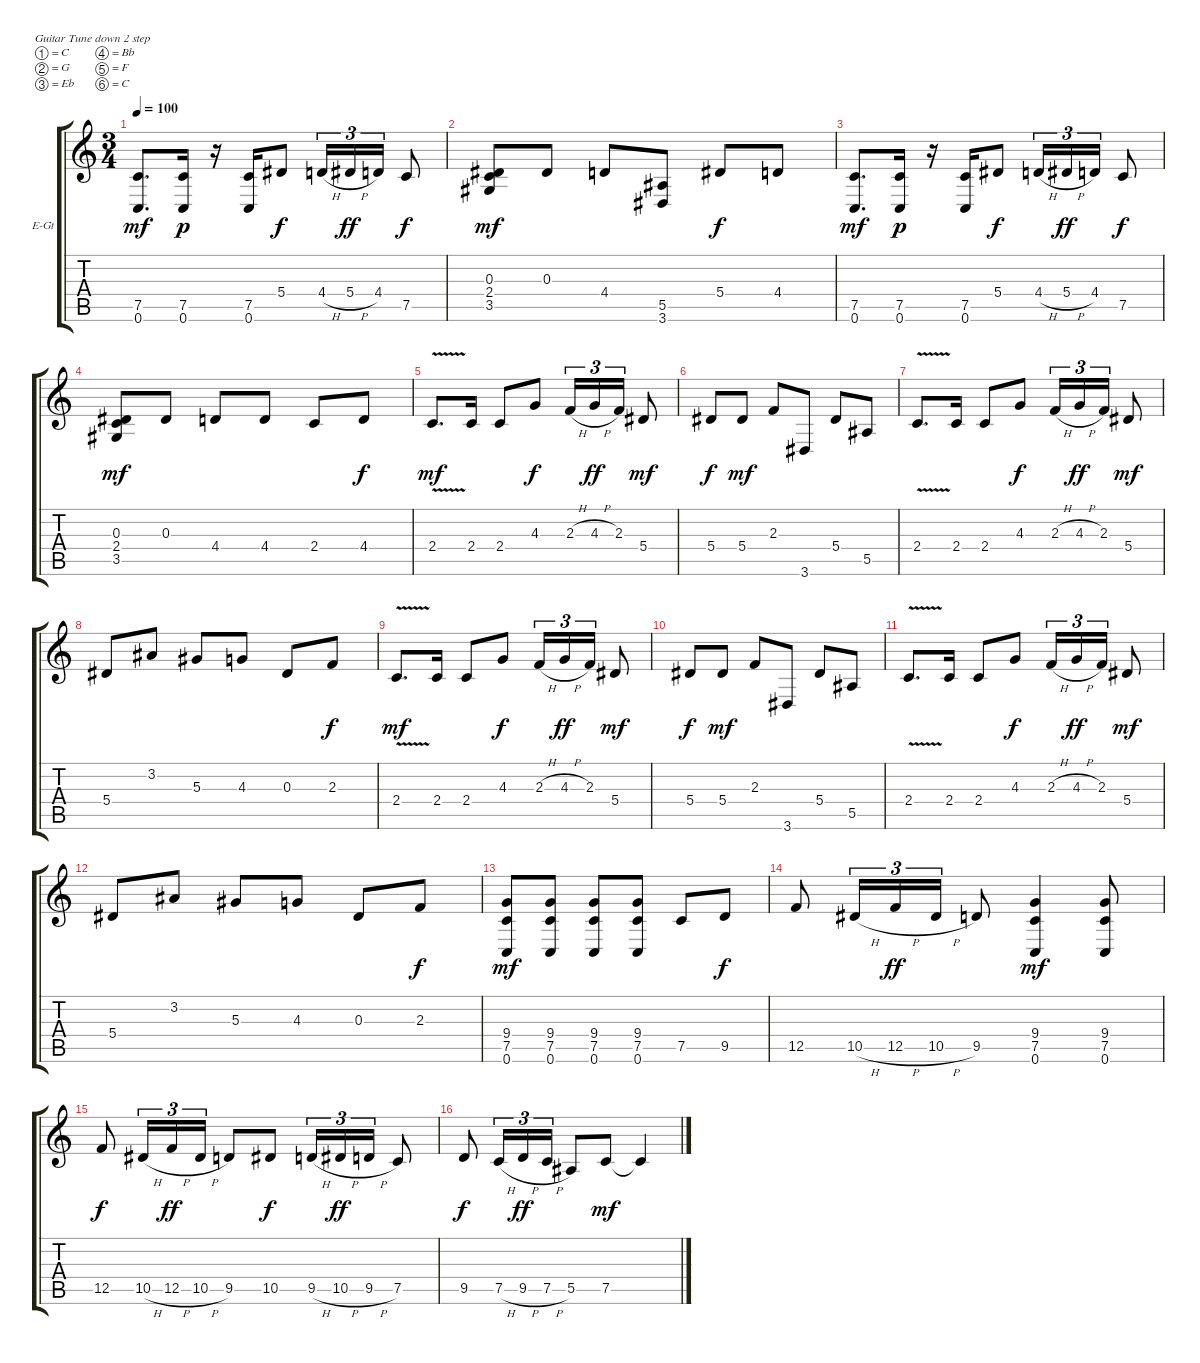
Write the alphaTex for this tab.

\bracketExtendMode groupsimilarinstruments
\firstSystemTrackNameOrientation horizontal
\otherSystemsTrackNameOrientation horizontal
\track ("Guitar 1 (Lead)" "E-Gt") {instrument distortionguitar}
\staff {score tabs}
\tuning (C4 G3 Eb3 Bb2 F2 C2)
\ts (3 4)
\tempo 100
\clef g2
\ks c
(7.5 0.6).8{d dy mf} (7.5 0.6).16{dy p} r.16 (7.5 0.6).16 5.4.8{dy f} 4.4{h}.16{tu (3 2)} 5.4{h}.16{tu (3 2) dy ff} 4.4.16{tu (3 2)} 7.5.8{dy f} |
(0.3 2.4 3.5).8{dy mf} 0.3.8 4.4.8 (5.5 3.6).8 5.4.8{dy f} 4.4.8 |
(7.5 0.6).8{d dy mf} (7.5 0.6).16{dy p} r.16 (7.5 0.6).16 5.4.8{dy f} 4.4{h}.16{tu (3 2)} 5.4{h}.16{tu (3 2) dy ff} 4.4.16{tu (3 2)} 7.5.8{dy f} |
(0.3 2.4 3.5).8{dy mf} 0.3.8 4.4.8 4.4.8 2.4.8 4.4.8{dy f} |
2.4{v}.8{d dy mf} 2.4.16 2.4.8 4.3.8{dy f} 2.3{h}.16{tu (3 2)} 4.3{h}.16{tu (3 2) dy ff} 2.3.16{tu (3 2)} 5.4.8{dy mf} |
5.4.8{dy f} 5.4.8{dy mf} 2.3.8 3.6.8 5.4.8 5.5.8 |
2.4{v}.8{d} 2.4.16 2.4.8 4.3.8{dy f} 2.3{h}.16{tu (3 2)} 4.3{h}.16{tu (3 2) dy ff} 2.3.16{tu (3 2)} 5.4.8{dy mf} |
5.4.8 3.2.8 5.3.8 4.3.8 0.3.8 2.3.8{dy f} |
2.4{v}.8{d dy mf} 2.4.16 2.4.8 4.3.8{dy f} 2.3{h}.16{tu (3 2)} 4.3{h}.16{tu (3 2) dy ff} 2.3.16{tu (3 2)} 5.4.8{dy mf} |
5.4.8{dy f} 5.4.8{dy mf} 2.3.8 3.6.8 5.4.8 5.5.8 |
2.4{v}.8{d} 2.4.16 2.4.8 4.3.8{dy f} 2.3{h}.16{tu (3 2)} 4.3{h}.16{tu (3 2) dy ff} 2.3.16{tu (3 2)} 5.4.8{dy mf} |
5.4.8 3.2.8 5.3.8 4.3.8 0.3.8 2.3.8{dy f} |
(9.4 7.5 0.6).8{dy mf} (9.4 7.5 0.6).8 (9.4 7.5 0.6).8 (9.4 7.5 0.6).8 7.5.8 9.5.8{dy f} |
12.5.8 10.5{h}.16{tu (3 2)} 12.5{h}.16{tu (3 2) dy ff} 10.5{h}.16{tu (3 2)} 9.5.8 (9.4 7.5 0.6).4{dy mf} (9.4 7.5 0.6).8 |
12.5.8{dy f} 10.5{h}.16{tu (3 2)} 12.5{h}.16{tu (3 2) dy ff} 10.5{h}.16{tu (3 2)} 9.5.8 10.5.8{dy f} 9.5{h}.16{tu (3 2)} 10.5{h}.16{tu (3 2) dy ff} 9.5{h}.16{tu (3 2)} 7.5.8 |
9.5.8{dy f} 7.5{h}.16{tu (3 2)} 9.5{h}.16{tu (3 2) dy ff} 7.5{h}.16{tu (3 2)} 5.5.8 7.5.8{dy mf} 7.5{t}.4
